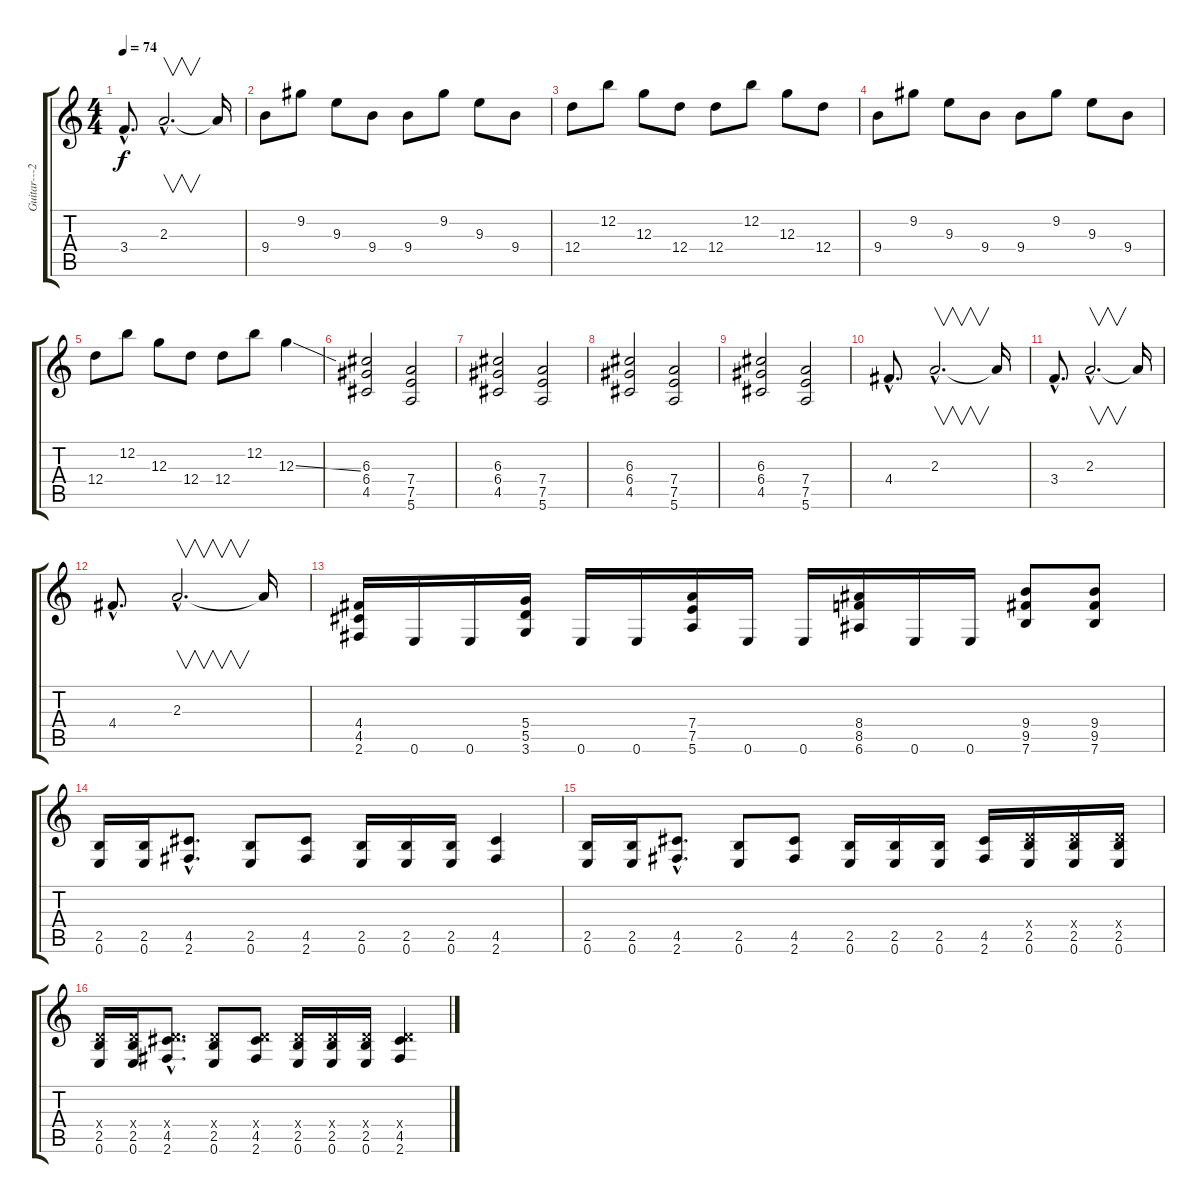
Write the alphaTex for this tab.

\track ("Guitar---2" "Guitar---2") {instrument distortionguitar}
\staff {score tabs}
\tuning (E4 B3 G3 D3 A2 E2) {hide}
\ts (4 4)
\tempo 74
\clef g2
\ks c
3.4{hac}.8{d dy f} 2.3{hac}.2{v d} 2.3{t}.16 |
9.4.8 9.2.8 9.3.8 9.4.8 9.4.8 9.2.8 9.3.8 9.4.8 |
12.4.8 12.2.8 12.3.8 12.4.8 12.4.8 12.2.8 12.3.8 12.4.8 |
9.4.8 9.2.8 9.3.8 9.4.8 9.4.8 9.2.8 9.3.8 9.4.8 |
12.4.8 12.2.8 12.3.8 12.4.8 12.4.8 12.2.8 12.3{ss}.4 |
(6.3 6.4 4.5).2 (7.4 7.5 5.6).2 |
(6.3 6.4 4.5).2 (7.4 7.5 5.6).2 |
(6.3 6.4 4.5).2 (7.4 7.5 5.6).2 |
(6.3 6.4 4.5).2 (7.4 7.5 5.6).2 |
4.4{hac}.8{d} 2.3{hac}.2{v d} 2.3{t}.16 |
3.4{hac}.8{d} 2.3{hac}.2{v d} 2.3{t}.16 |
4.4{hac}.8{d} 2.3{hac}.2{v d} 2.3{t}.16 |
(4.4 4.5 2.6).16 0.6.16 0.6.16 (5.4 5.5 3.6).16 0.6.16 0.6.16 (7.4 7.5 5.6).16 0.6.16 0.6.16 (8.4 8.5 6.6).16 0.6.16 0.6.16 (9.4 9.5 7.6).8 (9.4 9.5 7.6).8 |
(2.5 0.6).16 (2.5 0.6).16 (4.5{hac} 2.6{hac}).8{d} (2.5 0.6).8 (4.5 2.6).8 (2.5 0.6).16 (2.5 0.6).16 (2.5 0.6).16 (4.5 2.6).4 |
(2.5 0.6).16 (2.5 0.6).16 (4.5{hac} 2.6{hac}).8{d} (2.5 0.6).8 (4.5 2.6).8 (2.5 0.6).16 (2.5 0.6).16 (2.5 0.6).16 (4.5 2.6).16 (0.4{x} 2.5 0.6).16 (0.4{x} 2.5 0.6).16 (0.4{x} 2.5 0.6).16 |
(0.4{x} 2.5 0.6).16 (0.4{x} 2.5 0.6).16 (0.4{hac x} 4.5{hac} 2.6{hac}).8{d} (0.4{x} 2.5 0.6).8 (0.4{x} 4.5 2.6).8 (0.4{x} 2.5 0.6).16 (0.4{x} 2.5 0.6).16 (0.4{x} 2.5 0.6).16 (0.4{x} 4.5 2.6).4
